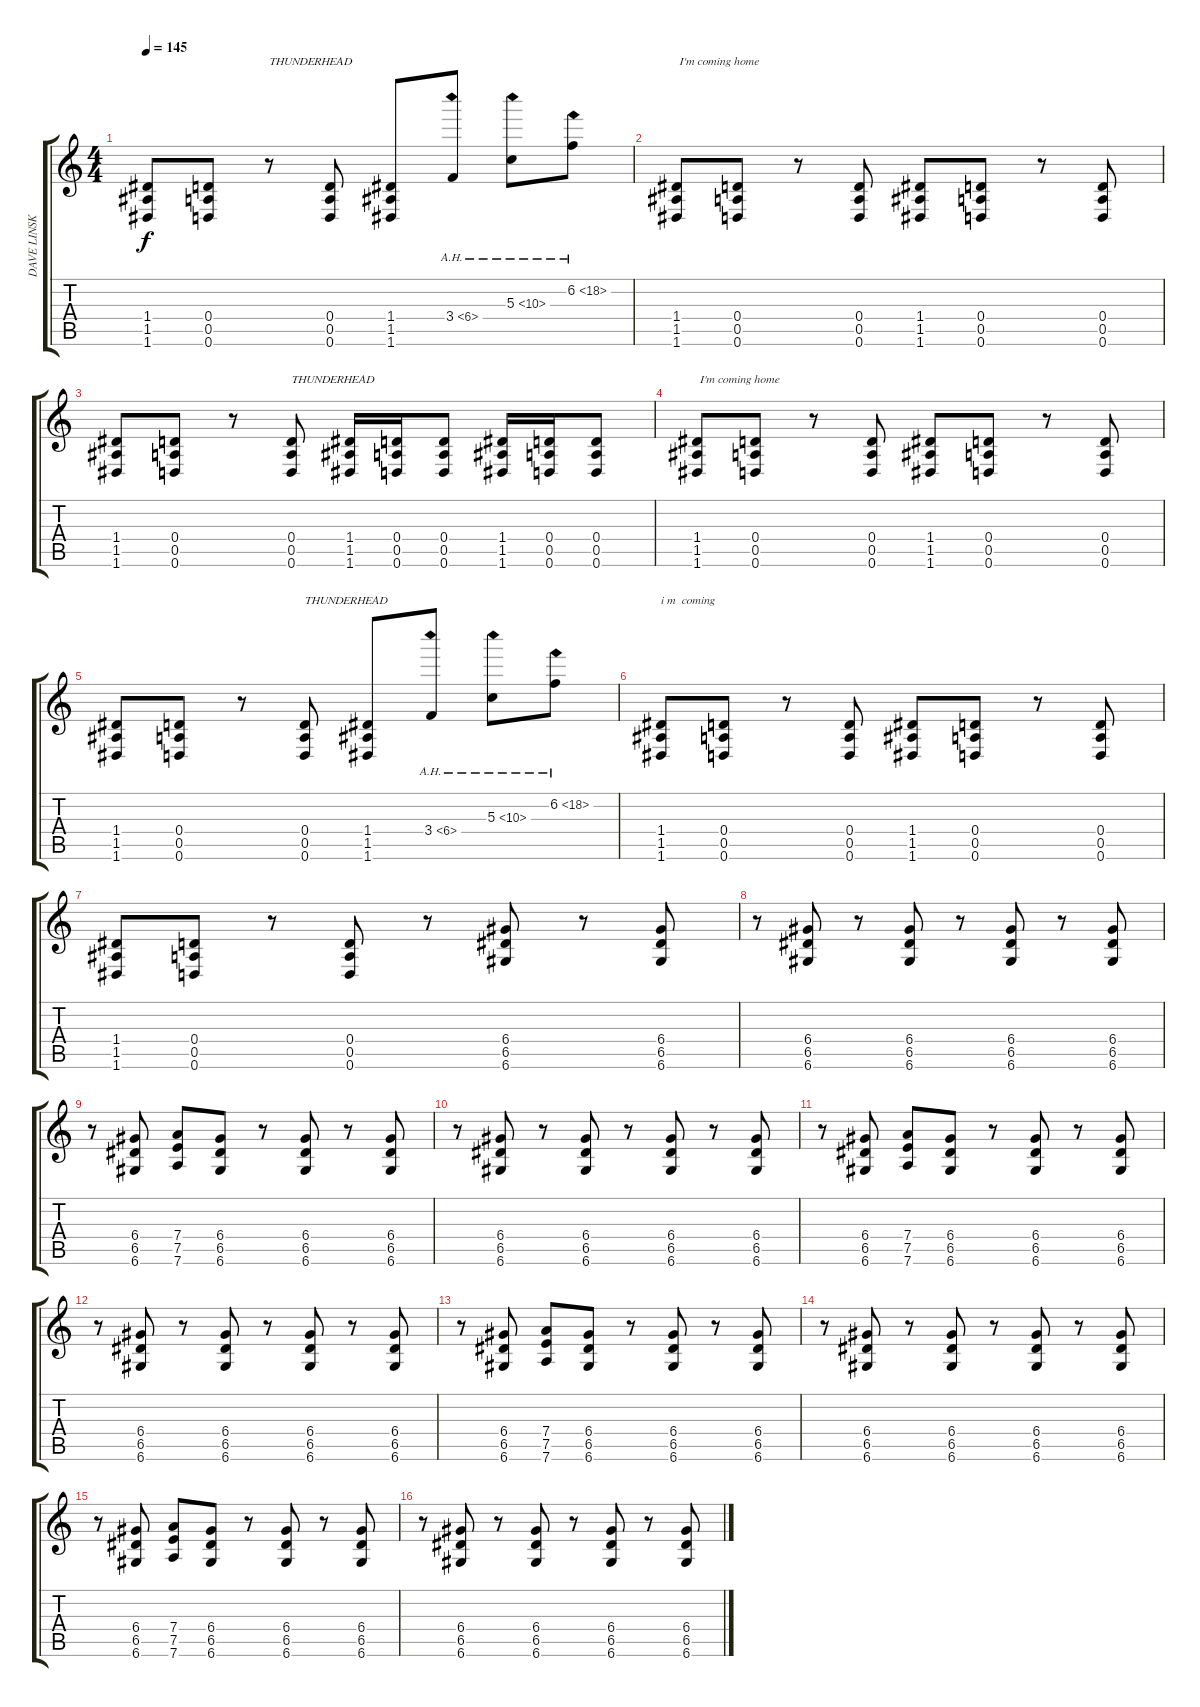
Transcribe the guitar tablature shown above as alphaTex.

\track ("DAVE LINSK - rhythm & lead guitar" "DAVE LINSK") {instrument distortionguitar}
\staff {score tabs}
\tuning (E4 B3 G3 D3 A2 D2) {hide}
\ts (4 4)
\tempo 145
\clef g2
\ks c
(1.4 1.5 1.6).8{dy f} (0.4 0.5 0.6).8 r.8{txt "THUNDERHEAD"} (0.4 0.5 0.6).8 (1.4 1.5 1.6).8 3.4{ah 3}.8 5.3{ah 5}.8 6.2{ah 12}.8 |
(1.4 1.5 1.6).8{txt " I'm coming home"} (0.4 0.5 0.6).8 r.8 (0.4 0.5 0.6).8 (1.4 1.5 1.6).8 (0.4 0.5 0.6).8 r.8 (0.4 0.5 0.6).8 |
(1.4 1.5 1.6).8 (0.4 0.5 0.6).8 r.8 (0.4 0.5 0.6).8{txt "THUNDERHEAD"} (1.4 1.5 1.6).16 (0.4 0.5 0.6).16 (0.4 0.5 0.6).8 (1.4 1.5 1.6).16 (0.4 0.5 0.6).16 (0.4 0.5 0.6).8 |
(1.4 1.5 1.6).8{txt " I'm coming home"} (0.4 0.5 0.6).8 r.8 (0.4 0.5 0.6).8 (1.4 1.5 1.6).8 (0.4 0.5 0.6).8 r.8 (0.4 0.5 0.6).8 |
(1.4 1.5 1.6).8 (0.4 0.5 0.6).8 r.8 (0.4 0.5 0.6).8{txt "THUNDERHEAD"} (1.4 1.5 1.6).8 3.4{ah 3}.8 5.3{ah 5}.8 6.2{ah 12}.8 |
(1.4 1.5 1.6).8{txt "i m  coming"} (0.4 0.5 0.6).8 r.8 (0.4 0.5 0.6).8 (1.4 1.5 1.6).8 (0.4 0.5 0.6).8 r.8 (0.4 0.5 0.6).8 |
(1.4 1.5 1.6).8 (0.4 0.5 0.6).8 r.8 (0.4 0.5 0.6).8 r.8 (6.4 6.5 6.6).8{volume 12} r.8 (6.4 6.5 6.6).8 |
r.8 (6.4 6.5 6.6).8 r.8 (6.4 6.5 6.6).8 r.8 (6.4 6.5 6.6).8 r.8 (6.4 6.5 6.6).8 |
r.8 (6.4 6.5 6.6).8{volume 15} (7.4 7.5 7.6).8 (6.4 6.5 6.6).8 r.8 (6.4 6.5 6.6).8 r.8 (6.4 6.5 6.6).8 |
r.8 (6.4 6.5 6.6).8 r.8 (6.4 6.5 6.6).8 r.8 (6.4 6.5 6.6).8 r.8 (6.4 6.5 6.6).8 |
r.8 (6.4 6.5 6.6).8 (7.4 7.5 7.6).8 (6.4 6.5 6.6).8 r.8 (6.4 6.5 6.6).8 r.8 (6.4 6.5 6.6).8 |
r.8 (6.4 6.5 6.6).8 r.8 (6.4 6.5 6.6).8 r.8 (6.4 6.5 6.6).8 r.8 (6.4 6.5 6.6).8 |
r.8 (6.4 6.5 6.6).8 (7.4 7.5 7.6).8 (6.4 6.5 6.6).8 r.8 (6.4 6.5 6.6).8 r.8 (6.4 6.5 6.6).8 |
r.8 (6.4 6.5 6.6).8 r.8 (6.4 6.5 6.6).8 r.8 (6.4 6.5 6.6).8 r.8 (6.4 6.5 6.6).8 |
r.8 (6.4 6.5 6.6).8 (7.4 7.5 7.6).8 (6.4 6.5 6.6).8 r.8 (6.4 6.5 6.6).8 r.8 (6.4 6.5 6.6).8 |
r.8 (6.4 6.5 6.6).8 r.8 (6.4 6.5 6.6).8 r.8 (6.4 6.5 6.6).8 r.8 (6.4 6.5 6.6).8
